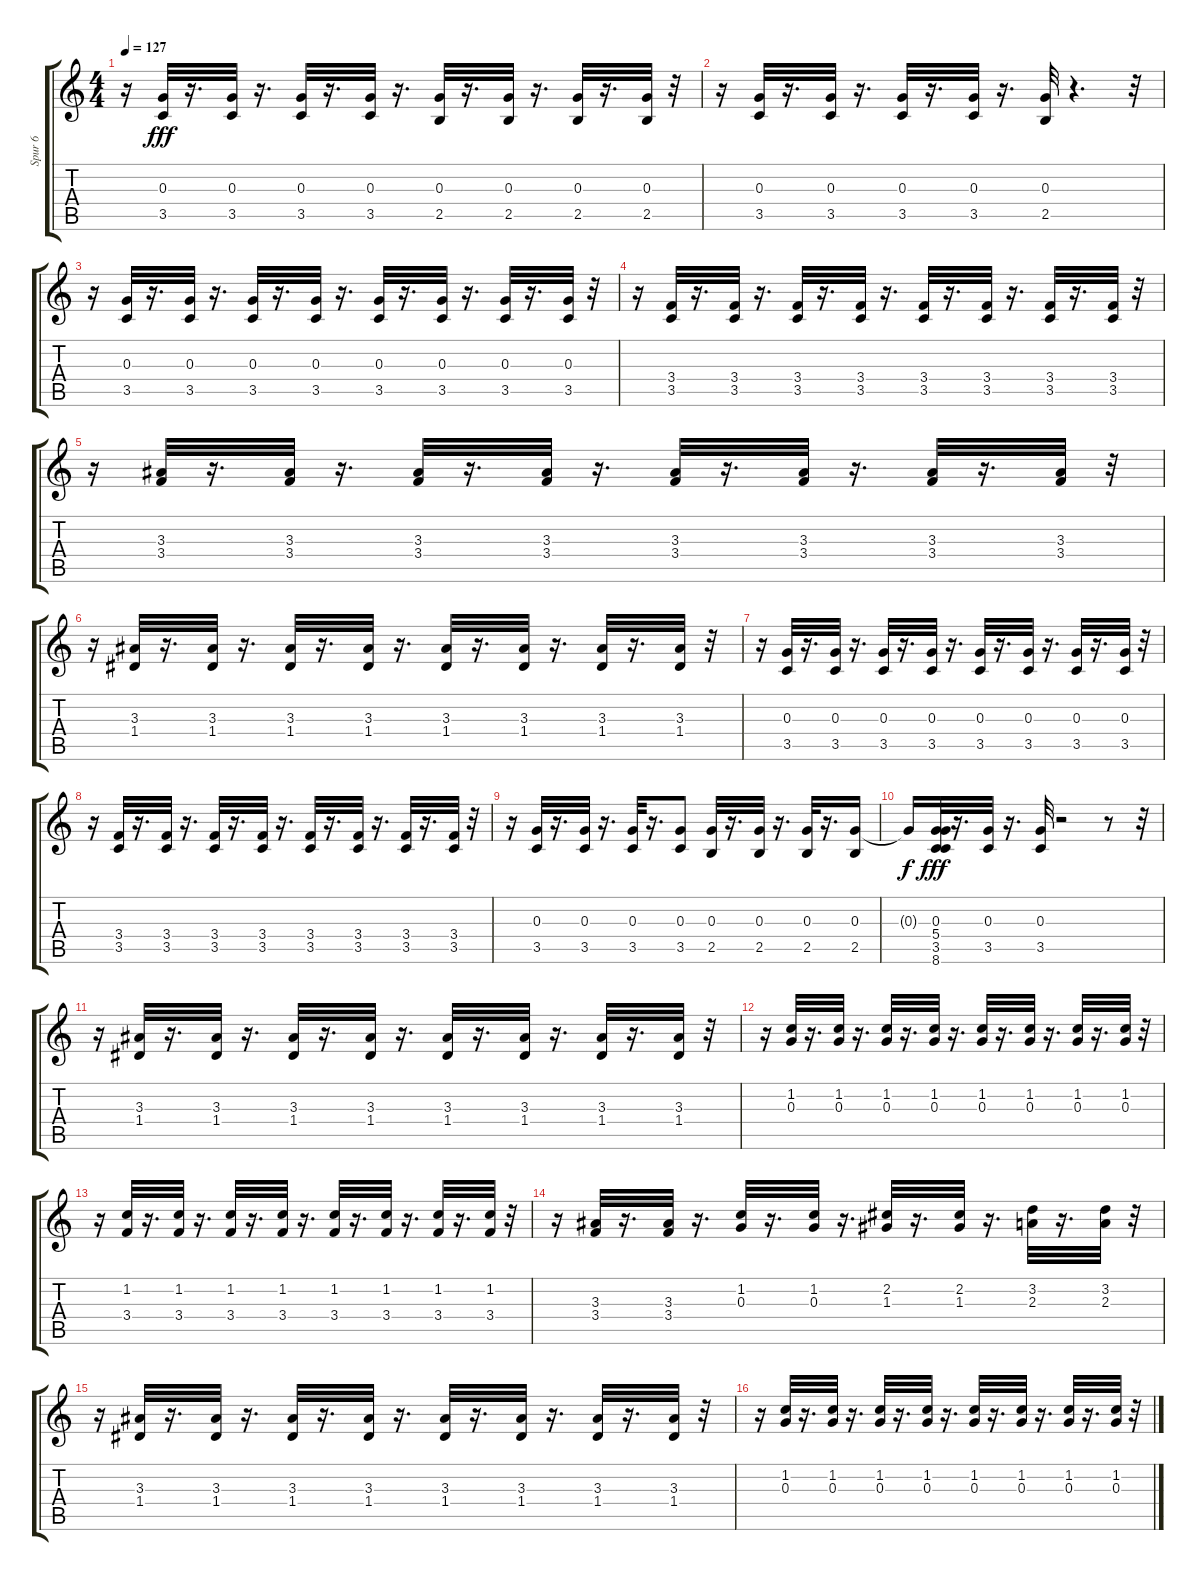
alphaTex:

\track ("Spur 6" "Spur 6") {instrument electricguitarmuted}
\staff {score tabs}
\tuning (E4 B3 G3 D3 A2 E2) {hide}
\ts (4 4)
\tempo 127
\clef g2
\ks c
r.16{dy fff} (0.3 3.5).32 r.16{d} (0.3 3.5).32 r.16{d} (0.3 3.5).32 r.16{d} (0.3 3.5).32 r.16{d} (0.3 2.5).32 r.16{d} (0.3 2.5).32 r.16{d} (0.3 2.5).32 r.16{d} (0.3 2.5).32 r.32 |
r.16 (0.3 3.5).32 r.16{d} (0.3 3.5).32 r.16{d} (0.3 3.5).32 r.16{d} (0.3 3.5).32 r.16{d} (0.3 2.5).32 r.4{d} r.32 |
r.16 (0.3 3.5).32 r.16{d} (0.3 3.5).32 r.16{d} (0.3 3.5).32 r.16{d} (0.3 3.5).32 r.16{d} (0.3 3.5).32 r.16{d} (0.3 3.5).32 r.16{d} (0.3 3.5).32 r.16{d} (0.3 3.5).32 r.32 |
r.16 (3.4 3.5).32 r.16{d} (3.4 3.5).32 r.16{d} (3.4 3.5).32 r.16{d} (3.4 3.5).32 r.16{d} (3.4 3.5).32 r.16{d} (3.4 3.5).32 r.16{d} (3.4 3.5).32 r.16{d} (3.4 3.5).32 r.32 |
r.16 (3.3 3.4).32 r.16{d} (3.3 3.4).32 r.16{d} (3.3 3.4).32 r.16{d} (3.3 3.4).32 r.16{d} (3.3 3.4).32 r.16{d} (3.3 3.4).32 r.16{d} (3.3 3.4).32 r.16{d} (3.3 3.4).32 r.32 |
r.16 (3.3 1.4).32 r.16{d} (3.3 1.4).32 r.16{d} (3.3 1.4).32 r.16{d} (3.3 1.4).32 r.16{d} (3.3 1.4).32 r.16{d} (3.3 1.4).32 r.16{d} (3.3 1.4).32 r.16{d} (3.3 1.4).32 r.32 |
r.16 (0.3 3.5).32 r.16{d} (0.3 3.5).32 r.16{d} (0.3 3.5).32 r.16{d} (0.3 3.5).32 r.16{d} (0.3 3.5).32 r.16{d} (0.3 3.5).32 r.16{d} (0.3 3.5).32 r.16{d} (0.3 3.5).32 r.32 |
r.16 (3.4 3.5).32 r.16{d} (3.4 3.5).32 r.16{d} (3.4 3.5).32 r.16{d} (3.4 3.5).32 r.16{d} (3.4 3.5).32 r.16{d} (3.4 3.5).32 r.16{d} (3.4 3.5).32 r.16{d} (3.4 3.5).32 r.32 |
r.16 (0.3 3.5).32 r.16{d} (0.3 3.5).32 r.16{d} (0.3 3.5).32 r.16{d} (0.3 3.5).8 (0.3 2.5).32 r.16{d} (0.3 2.5).32 r.16{d} (0.3 2.5).32 r.16{d} (0.3 2.5).16 |
0.3{t}.16{dy f} (0.3 5.4 3.5 8.6).32{dy fff} r.16{d} (0.3 3.5).32 r.16{d} (0.3 3.5).32 r.2 r.8 r.32 |
r.16 (3.3 1.4).32 r.16{d} (3.3 1.4).32 r.16{d} (3.3 1.4).32 r.16{d} (3.3 1.4).32 r.16{d} (3.3 1.4).32 r.16{d} (3.3 1.4).32 r.16{d} (3.3 1.4).32 r.16{d} (3.3 1.4).32 r.32 |
r.16 (1.2 0.3).32 r.16{d} (1.2 0.3).32 r.16{d} (1.2 0.3).32 r.16{d} (1.2 0.3).32 r.16{d} (1.2 0.3).32 r.16{d} (1.2 0.3).32 r.16{d} (1.2 0.3).32 r.16{d} (1.2 0.3).32 r.32 |
r.16 (1.2 3.4).32 r.16{d} (1.2 3.4).32 r.16{d} (1.2 3.4).32 r.16{d} (1.2 3.4).32 r.16{d} (1.2 3.4).32 r.16{d} (1.2 3.4).32 r.16{d} (1.2 3.4).32 r.16{d} (1.2 3.4).32 r.32 |
r.16 (3.3 3.4).32 r.16{d} (3.3 3.4).32 r.16{d} (1.2 0.3).32 r.16{d} (1.2 0.3).32 r.16{d} (2.2 1.3).32 r.16{d} (2.2 1.3).32 r.16{d} (3.2 2.3).32 r.16{d} (3.2 2.3).32 r.32 |
r.16 (3.3 1.4).32 r.16{d} (3.3 1.4).32 r.16{d} (3.3 1.4).32 r.16{d} (3.3 1.4).32 r.16{d} (3.3 1.4).32 r.16{d} (3.3 1.4).32 r.16{d} (3.3 1.4).32 r.16{d} (3.3 1.4).32 r.32 |
r.16 (1.2 0.3).32 r.16{d} (1.2 0.3).32 r.16{d} (1.2 0.3).32 r.16{d} (1.2 0.3).32 r.16{d} (1.2 0.3).32 r.16{d} (1.2 0.3).32 r.16{d} (1.2 0.3).32 r.16{d} (1.2 0.3).32 r.32
